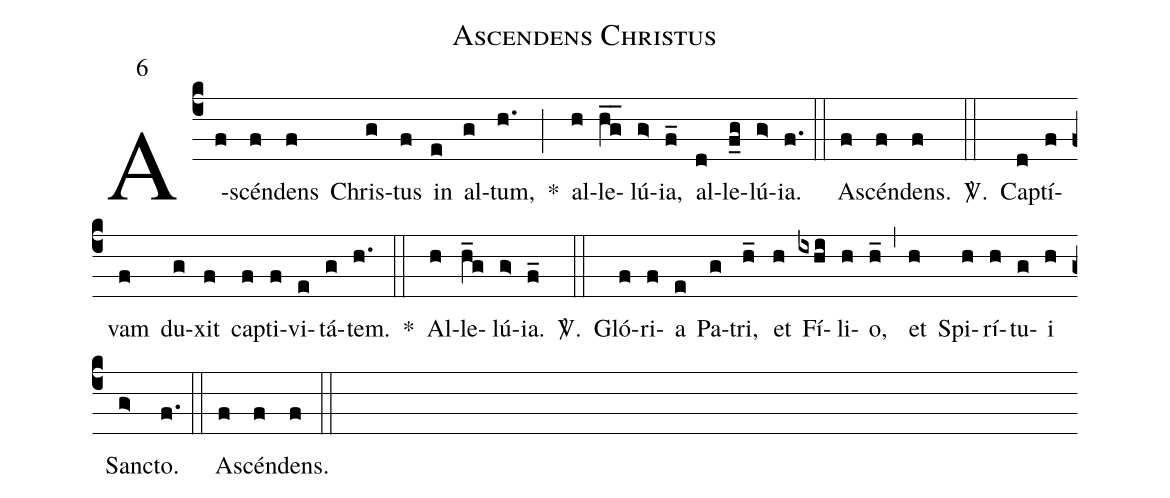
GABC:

name: Ascendens Christus;
mode: 6;
%%
(c4)
A(f)scén(f)dens(f) Chris(g)tus(f) in(e) al(g)tum,(h.) *(;)
al(h)le(h_g_)lú(g>)ia,(f_) al(d)le(f_g)lú(g>)ia.(f.) (::)
A(f)scén(f)dens.(f) <sp>V/</sp>.(::)
Cap(d)tí(f)vam(f) du(g)xit(f) cap(f)ti(f)vi(e)tá(g)tem.(h.) *(::)
Al(h)le(h_g)lú(g>)ia.(f_) <sp>V/</sp>.(::)
Gló(f)ri(f)a(e) Pa(g)tri,(h_) et(h) Fí(ixhi)li(h)o,(h_) (,)
et(h) Spi(h)rí(h)tu(g)i(h) Sanc(g>)to.(f.) (::)
A(f)scén(f)dens.(f) (::)
